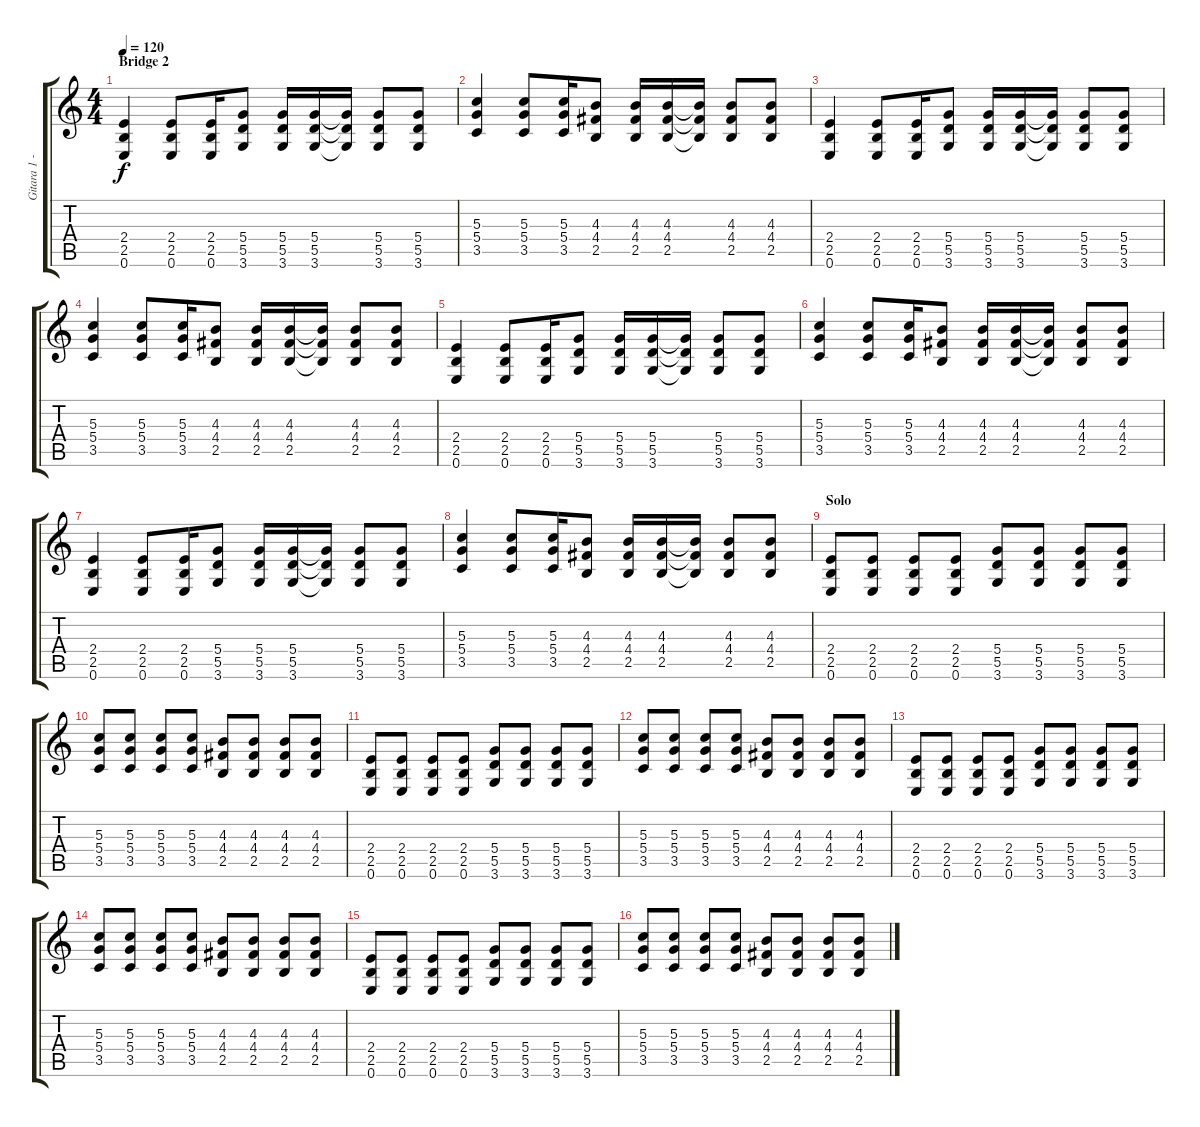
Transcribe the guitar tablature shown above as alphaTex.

\track ("Gitara 1 - Kefir" "Gitara 1 -") {instrument distortionguitar}
\staff {score tabs}
\tuning (E4 B3 G3 D3 A2 E2) {hide}
\ts (4 4)
\section ("" "Bridge 2")
\tempo 120
\clef g2
\ks c
(2.4 2.5 0.6).4{dy f} (2.4 2.5 0.6).8 (2.4 2.5 0.6).16 (5.4 5.5 3.6).8 (5.4 5.5 3.6).16 (5.4 5.5 3.6).16 (5.4{t} 5.5{t} 3.6{t}).16 (5.4 5.5 3.6).8 (5.4 5.5 3.6).8 |
(5.3 5.4 3.5).4 (5.3 5.4 3.5).8 (5.3 5.4 3.5).16 (4.3 4.4 2.5).8 (4.3 4.4 2.5).16 (4.3 4.4 2.5).16 (4.3{t} 4.4{t} 2.5{t}).16 (4.3 4.4 2.5).8 (4.3 4.4 2.5).8 |
(2.4 2.5 0.6).4 (2.4 2.5 0.6).8 (2.4 2.5 0.6).16 (5.4 5.5 3.6).8 (5.4 5.5 3.6).16 (5.4 5.5 3.6).16 (5.4{t} 5.5{t} 3.6{t}).16 (5.4 5.5 3.6).8 (5.4 5.5 3.6).8 |
(5.3 5.4 3.5).4 (5.3 5.4 3.5).8 (5.3 5.4 3.5).16 (4.3 4.4 2.5).8 (4.3 4.4 2.5).16 (4.3 4.4 2.5).16 (4.3{t} 4.4{t} 2.5{t}).16 (4.3 4.4 2.5).8 (4.3 4.4 2.5).8 |
(2.4 2.5 0.6).4 (2.4 2.5 0.6).8 (2.4 2.5 0.6).16 (5.4 5.5 3.6).8 (5.4 5.5 3.6).16 (5.4 5.5 3.6).16 (5.4{t} 5.5{t} 3.6{t}).16 (5.4 5.5 3.6).8 (5.4 5.5 3.6).8 |
(5.3 5.4 3.5).4 (5.3 5.4 3.5).8 (5.3 5.4 3.5).16 (4.3 4.4 2.5).8 (4.3 4.4 2.5).16 (4.3 4.4 2.5).16 (4.3{t} 4.4{t} 2.5{t}).16 (4.3 4.4 2.5).8 (4.3 4.4 2.5).8 |
(2.4 2.5 0.6).4 (2.4 2.5 0.6).8 (2.4 2.5 0.6).16 (5.4 5.5 3.6).8 (5.4 5.5 3.6).16 (5.4 5.5 3.6).16 (5.4{t} 5.5{t} 3.6{t}).16 (5.4 5.5 3.6).8 (5.4 5.5 3.6).8 |
(5.3 5.4 3.5).4 (5.3 5.4 3.5).8 (5.3 5.4 3.5).16 (4.3 4.4 2.5).8 (4.3 4.4 2.5).16 (4.3 4.4 2.5).16 (4.3{t} 4.4{t} 2.5{t}).16 (4.3 4.4 2.5).8 (4.3 4.4 2.5).8 |
\section ("" "Solo")
(2.4 2.5 0.6).8 (2.4 2.5 0.6).8 (2.4 2.5 0.6).8 (2.4 2.5 0.6).8 (5.4 5.5 3.6).8 (5.4 5.5 3.6).8 (5.4 5.5 3.6).8 (5.4 5.5 3.6).8 |
(5.3 5.4 3.5).8 (5.3 5.4 3.5).8 (5.3 5.4 3.5).8 (5.3 5.4 3.5).8 (4.3 4.4 2.5).8 (4.3 4.4 2.5).8 (4.3 4.4 2.5).8 (4.3 4.4 2.5).8 |
(2.4 2.5 0.6).8 (2.4 2.5 0.6).8 (2.4 2.5 0.6).8 (2.4 2.5 0.6).8 (5.4 5.5 3.6).8 (5.4 5.5 3.6).8 (5.4 5.5 3.6).8 (5.4 5.5 3.6).8 |
(5.3 5.4 3.5).8 (5.3 5.4 3.5).8 (5.3 5.4 3.5).8 (5.3 5.4 3.5).8 (4.3 4.4 2.5).8 (4.3 4.4 2.5).8 (4.3 4.4 2.5).8 (4.3 4.4 2.5).8 |
(2.4 2.5 0.6).8 (2.4 2.5 0.6).8 (2.4 2.5 0.6).8 (2.4 2.5 0.6).8 (5.4 5.5 3.6).8 (5.4 5.5 3.6).8 (5.4 5.5 3.6).8 (5.4 5.5 3.6).8 |
(5.3 5.4 3.5).8 (5.3 5.4 3.5).8 (5.3 5.4 3.5).8 (5.3 5.4 3.5).8 (4.3 4.4 2.5).8 (4.3 4.4 2.5).8 (4.3 4.4 2.5).8 (4.3 4.4 2.5).8 |
(2.4 2.5 0.6).8 (2.4 2.5 0.6).8 (2.4 2.5 0.6).8 (2.4 2.5 0.6).8 (5.4 5.5 3.6).8 (5.4 5.5 3.6).8 (5.4 5.5 3.6).8 (5.4 5.5 3.6).8 |
(5.3 5.4 3.5).8 (5.3 5.4 3.5).8 (5.3 5.4 3.5).8 (5.3 5.4 3.5).8 (4.3 4.4 2.5).8 (4.3 4.4 2.5).8 (4.3 4.4 2.5).8 (4.3 4.4 2.5).8
